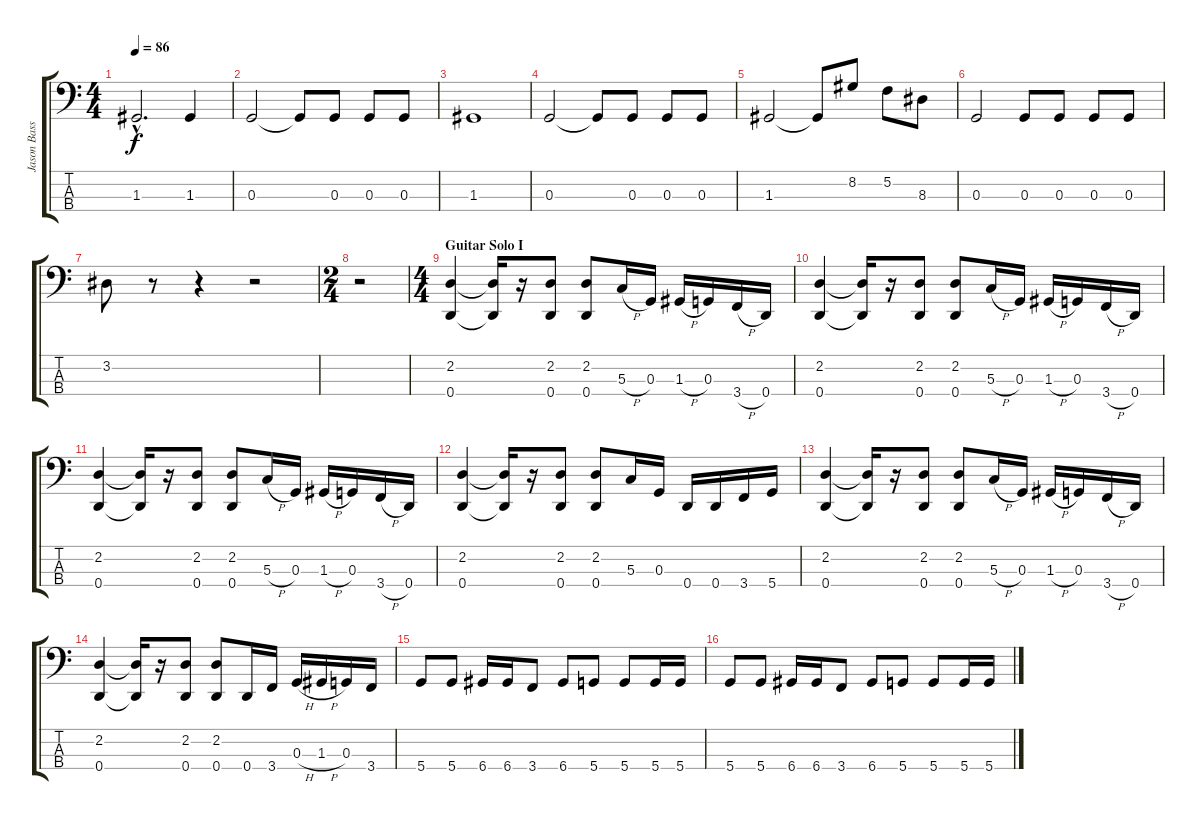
\track ("Jason Bass" "Jason Bass") {instrument electricbasspick}
\staff {score tabs}
\tuning (F2 C2 G1 D1) {hide}
\ts (4 4)
\tempo 86
\clef f4
\ks c
1.3{hac}.2{d dy f} 1.3.4 |
0.3.2 0.3{t}.8 0.3.8 0.3.8 0.3.8 |
1.3.1 |
0.3.2 0.3{t}.8 0.3.8 0.3.8 0.3.8 |
1.3.2 1.3{t}.8 8.2.8 5.2.8 8.3.8 |
0.3.2 0.3.8 0.3.8 0.3.8 0.3.8 |
3.2.8 r.8 r.4 r.2 |
\ts (2 4)
r.2 |
\ts (4 4)
\section ("" "Guitar Solo I")
(2.2 0.4).4 (2.2{t} 0.4{t}).16 r.16 (2.2 0.4).8 (2.2 0.4).8 5.3{h}.16 0.3.16 1.3{h}.16 0.3.16 3.4{h}.16 0.4.16 |
(2.2 0.4).4 (2.2{t} 0.4{t}).16 r.16 (2.2 0.4).8 (2.2 0.4).8 5.3{h}.16 0.3.16 1.3{h}.16 0.3.16 3.4{h}.16 0.4.16 |
(2.2 0.4).4 (2.2{t} 0.4{t}).16 r.16 (2.2 0.4).8 (2.2 0.4).8 5.3{h}.16 0.3.16 1.3{h}.16 0.3.16 3.4{h}.16 0.4.16 |
(2.2 0.4).4 (2.2{t} 0.4{t}).16 r.16 (2.2 0.4).8 (2.2 0.4).8 5.3.16 0.3.16 0.4.16 0.4.16 3.4.16 5.4.16 |
(2.2 0.4).4 (2.2{t} 0.4{t}).16 r.16 (2.2 0.4).8 (2.2 0.4).8 5.3{h}.16 0.3.16 1.3{h}.16 0.3.16 3.4{h}.16 0.4.16 |
(2.2 0.4).4 (2.2{t} 0.4{t}).16 r.16 (2.2 0.4).8 (2.2 0.4).8 0.4.16 3.4.16 0.3{h}.16 1.3{h}.16 0.3.16 3.4.16 |
5.4.8 5.4.8 6.4.16 6.4.16 3.4.8 6.4.8 5.4.8 5.4.8 5.4.16 5.4.16 |
5.4.8 5.4.8 6.4.16 6.4.16 3.4.8 6.4.8 5.4.8 5.4.8 5.4.16 5.4.16
